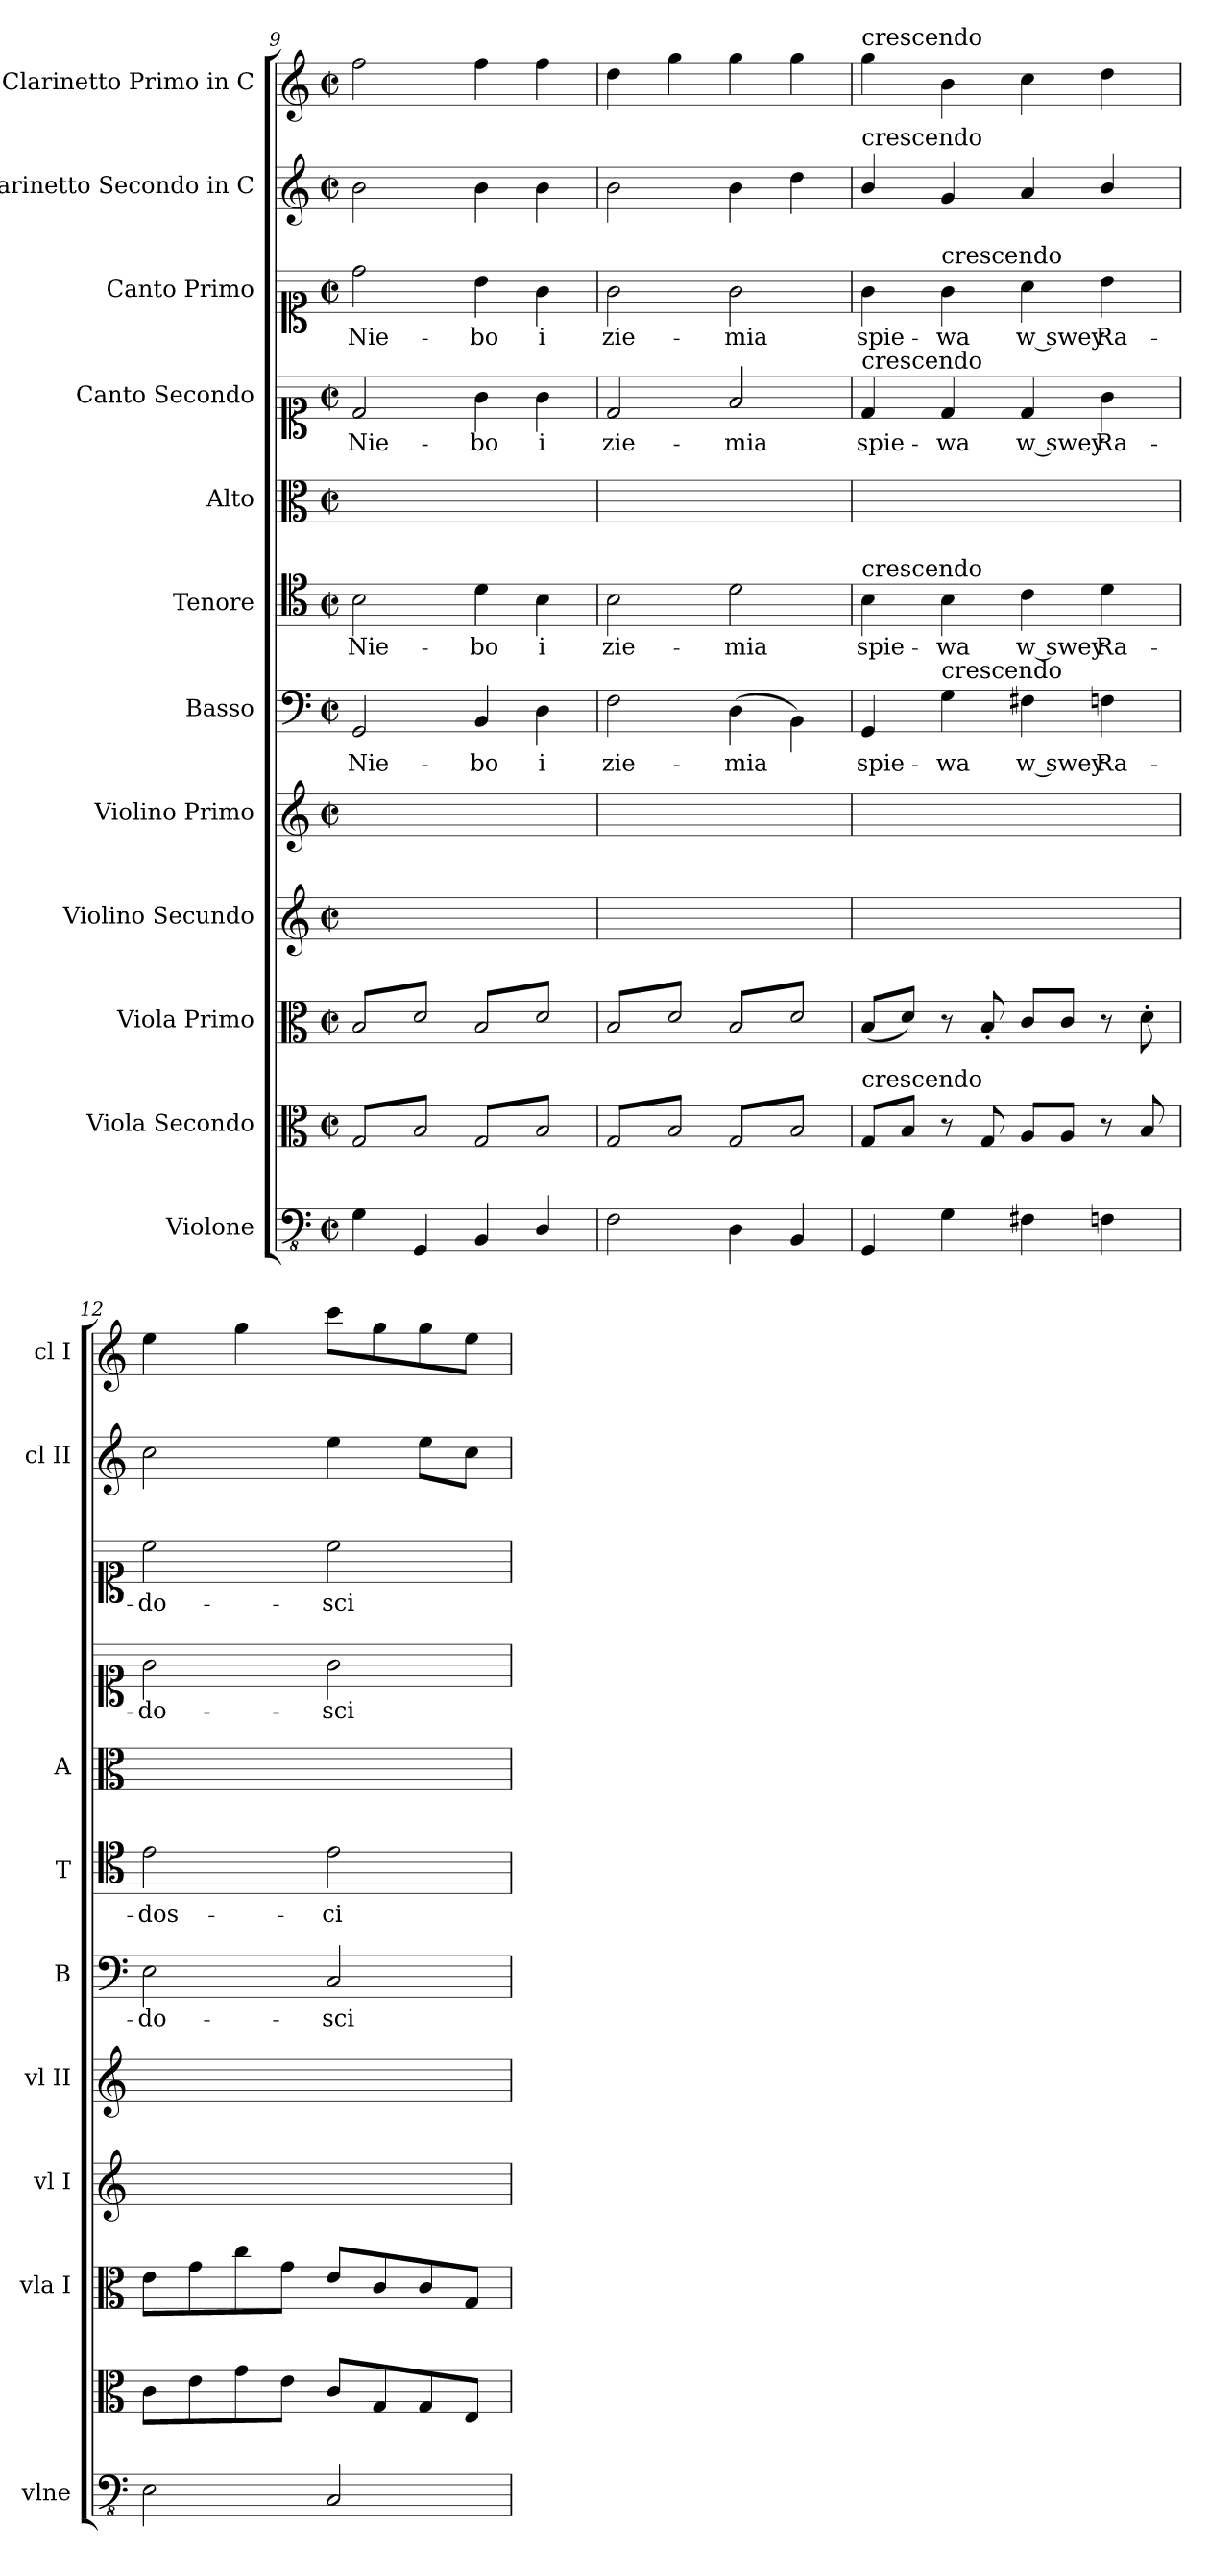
**kern	**kern	**dynam	**kern	**kern	**kern	**kern	**text	**dynam	**kern	**text	**dynam	**kern	**kern	**text	**dynam	**kern	**text	**dynam	**kern	**dynam	**kern	**dynam
*part12	*part11	*part11	*part10	*part9	*part8	*part7	*part7	*part7	*part6	*part6	*part6	*part5	*part4	*part4	*part4	*part3	*part3	*part3	*part2	*part2	*part1	*part1
*staff12	*staff11	*staff11	*staff10	*staff9	*staff8	*staff7	*staff7	*staff7	*staff6	*staff6	*staff6	*staff5	*staff4	*staff4	*staff4	*staff3	*staff3	*staff3	*staff2	*staff2	*staff1	*staff1
*I"Violone	*I"Viola Secondo	*	*I"Viola Primo	*I"Violino Secundo	*I"Violino Primo	*I"Basso	*	*	*I"Tenore	*	*	*I"Alto	*I"Canto Secondo	*	*	*I"Canto Primo	*	*	*I"Clarinetto Secondo in C	*	*I"Clarinetto Primo in C	*
*I'vlne	*	*	*I'vla I	*I'vl I	*I'vl II	*I'B	*	*	*I'T	*	*	*I'A	*	*	*	*	*	*	*I'cl II	*	*I'cl I	*
*clefFv4	*clefC3	*	*clefC3	*clefG2	*clefG2	*clefF4	*	*	*clefC4	*	*	*clefC3	*clefC1	*	*	*clefC1	*	*	*clefG2	*	*clefG2	*
*k[]	*k[]	*	*k[]	*k[]	*k[]	*k[]	*	*	*k[]	*	*	*k[]	*k[]	*	*	*k[]	*	*	*k[]	*	*k[]	*
*a:	*a:	*	*a:	*a:	*a:	*a:	*	*	*a:	*	*	*a:	*a:	*	*	*a:	*	*	*a:	*	*a:	*
*M2/2	*M2/2	*	*M2/2	*M2/2	*M2/2	*M2/2	*	*	*M2/2	*	*	*M2/2	*M2/2	*	*	*M2/2	*	*	*M2/2	*	*M2/2	*
*met(c|)	*met(c|)	*	*met(c|)	*met(c|)	*met(c|)	*met(c|)	*	*	*met(c|)	*	*	*met(c|)	*met(c|)	*	*	*met(c|)	*	*	*met(c|)	*	*met(c|)	*
=9	=9	=9	=9	=9	=9	=9	=9	=9	=9	=9	=9	=9	=9	=9	=9	=9	=9	=9	=9	=9	=9	=9
*	*tremolo	*	*	*	*	*	*	*	*	*	*	*	*	*	*	*	*	*	*	*	*	*
*	*	*	*tremolo	*	*	*	*	*	*	*	*	*	*	*	*	*	*	*	*	*	*	*
4GG\	8G/L	pia	8B/L	1ryy	1ryy	2GG/	Nie-	.	2B\	Nie-	.	1ryy	2d/	Nie-	.	2dd\	Nie-	.	2b\	.	2ff\	.
.	8B/	.	8d/	.	.	.	.	.	.	.	.	.	.	.	.	.	.	.	.	.	.	.
4GGG/	8G/	.	8B/	.	.	.	.	.	.	.	.	.	.	.	.	.	.	.	.	.	.	.
.	8B/J	.	8d/J	.	.	.	.	.	.	.	.	.	.	.	.	.	.	.	.	.	.	.
4BBB/	8G/L	.	8B/L	.	.	4BB/	-bo	.	4d\	-bo	.	.	4g\	-bo	.	4b\	-bo	.	4b\	.	4ff\	.
.	8B/	.	8d/	.	.	.	.	.	.	.	.	.	.	.	.	.	.	.	.	.	.	.
4DD/	8G/	.	8B/	.	.	4D\	i	.	4B\	i	.	.	4g\	i	.	4g\	i	.	4b\	.	4ff\	.
.	8B/J	.	8d/J	.	.	.	.	.	.	.	.	.	.	.	.	.	.	.	.	.	.	.
=10	=10	=10	=10	=10	=10	=10	=10	=10	=10	=10	=10	=10	=10	=10	=10	=10	=10	=10	=10	=10	=10	=10
!	!	!	!	!	!	!	!	!LO:DY:a	!	!	!LO:DY:a	!	!	!	!LO:DY:a	!	!	!LO:DY:a	!	!	!	!
2FF\	8G/L	.	8B/L	1ryy	1ryy	2F\	zie-	pia	2B\	zie-	pia	1ryy	2d/	zie-	pia	2g\	zie-	pia	2b\	pia	4dd\	pia
.	8B/	.	8d/	.	.	.	.	.	.	.	.	.	.	.	.	.	.	.	.	.	.	.
.	8G/	.	8B/	.	.	.	.	.	.	.	.	.	.	.	.	.	.	.	.	.	4gg\	.
.	8B/J	.	8d/J	.	.	.	.	.	.	.	.	.	.	.	.	.	.	.	.	.	.	.
4DD\	8G/L	.	8B/L	.	.	(4D\	-mia	.	2d\	-mia	.	.	2f/	-mia	.	2g\	-mia	.	4b\	.	4gg\	.
.	8B/	.	8d/	.	.	.	.	.	.	.	.	.	.	.	.	.	.	.	.	.	.	.
4BBB/	8G/	.	8B/	.	.	4BB\)	.	.	.	.	.	.	.	.	.	.	.	.	4dd\	.	4gg\	.
.	8B/J	.	8d/J	.	.	.	.	.	.	.	.	.	.	.	.	.	.	.	.	.	.	.
*	*	*	*Xtremolo	*	*	*	*	*	*	*	*	*	*	*	*	*	*	*	*	*	*	*
*	*Xtremolo	*	*	*	*	*	*	*	*	*	*	*	*	*	*	*	*	*	*	*	*	*
=11	=11	=11	=11	=11	=11	=11	=11	=11	=11	=11	=11	=11	=11	=11	=11	=11	=11	=11	=11	=11	=11	=11
!	!	!	!	!	!	!	!	!	!	!	!	!	!	!	!	!	!	!	!	!	!LO:TX:t=crescendo	!
!	!	!	!	!	!	!	!	!	!	!	!	!	!	!	!	!	!	!	!LO:TX:t=crescendo	!	!	!
!	!	!	!	!	!	!	!	!	!	!	!	!	!LO:TX:a:t=crescendo	!	!	!	!	!	!	!	!	!
!	!	!	!	!	!	!	!	!	!LO:TX:a:t=crescendo	!	!	!	!	!	!	!	!	!	!	!	!	!
!	!LO:TX:t=crescendo	!	!	!	!	!	!	!	!	!	!	!	!	!	!	!	!	!	!	!	!	!
4GGG/	8G/L	.	(8B/L	1ryy	1ryy	4GG/	spie-	.	4B\	spie-	.	1ryy	4d/	spie-	.	4g\	spie-	.	4b/	.	4gg\	.
.	8B/J	.	8d/J)	.	.	.	.	.	.	.	.	.	.	.	.	.	.	.	.	.	.	.
!	!	!	!	!	!	!	!	!	!	!	!	!	!	!	!	!LO:TX:a:t=crescendo	!	!	!	!	!	!
!	!	!	!	!	!	!LO:TX:a:t=crescendo	!	!	!	!	!	!	!	!	!	!	!	!	!	!	!	!
4GG\	8r	.	8r	.	.	4G\	-wa	.	4B\	-wa	.	.	4d/	-wa	.	4g\	-wa	.	4g/	.	4b\	.
.	8G/	.	8B'/	.	.	.	.	.	.	.	.	.	.	.	.	.	.	.	.	.	.	.
4FF#X\	8A/L	.	8c/L	.	.	4F#X\	w swey	.	4c\	w swey	.	.	4d/	w swey	.	4a\	w swey	.	4a/	.	4cc\	.
.	8A/J	.	8c/J	.	.	.	.	.	.	.	.	.	.	.	.	.	.	.	.	.	.	.
4FFn\	8r	.	8r	.	.	4Fn\	Ra-	.	4d\	Ra-	.	.	4g\	Ra-	.	4b\	Ra-	.	4b/	.	4dd\	.
.	8B/	.	8d'\	.	.	.	.	.	.	.	.	.	.	.	.	.	.	.	.	.	.	.
=12	=12	=12	=12	=12	=12	=12	=12	=12	=12	=12	=12	=12	=12	=12	=12	=12	=12	=12	=12	=12	=12	=12
2EE\	8c\L	.	8e\L	1ryy	1ryy	2E\	-do-	.	2e\	-dos-	.	1ryy	2g\	-do-	.	2cc\	-do-	.	2cc\	.	4ee\	.
.	8e\	.	8g\	.	.	.	.	.	.	.	.	.	.	.	.	.	.	.	.	.	.	.
.	8g\	.	8cc\	.	.	.	.	.	.	.	.	.	.	.	.	.	.	.	.	.	4gg\	.
.	8e\J	.	8g\J	.	.	.	.	.	.	.	.	.	.	.	.	.	.	.	.	.	.	.
2CC/	8c/L	.	8e/L	.	.	2C/	-sci	.	2e\	-ci	.	.	2g\	-sci	.	2cc\	-sci	.	4ee\	.	8ccc\L	.
.	8G/	.	8c/	.	.	.	.	.	.	.	.	.	.	.	.	.	.	.	.	.	8gg\	.
.	8G/	.	8c/	.	.	.	.	.	.	.	.	.	.	.	.	.	.	.	8ee\L	.	8gg\	.
.	8E/J	.	8G/J	.	.	.	.	.	.	.	.	.	.	.	.	.	.	.	8cc\J	.	8ee\J	.
=	=	=	=	=	=	=	=	=	=	=	=	=	=	=	=	=	=	=	=	=	=	=
*-	*-	*-	*-	*-	*-	*-	*-	*-	*-	*-	*-	*-	*-	*-	*-	*-	*-	*-	*-	*-	*-	*-
